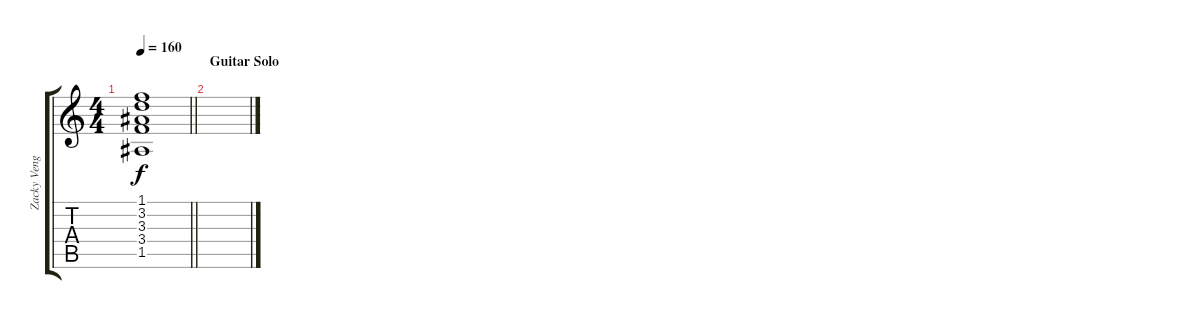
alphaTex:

\track ("Zacky Vengeance Acoustic" "Zacky Veng") {instrument acousticguitarsteel}
\staff {score tabs}
\tuning (E4 B3 G3 D3 A2 D2) {hide}
\ts (4 4)
\tempo 160
\clef g2
\barLineRight lightlight
\ks c
(1.1{t} 3.2{t} 3.3{t} 3.4{t} 1.5{t}).1{dy f} |
\section ("" "Guitar Solo")
